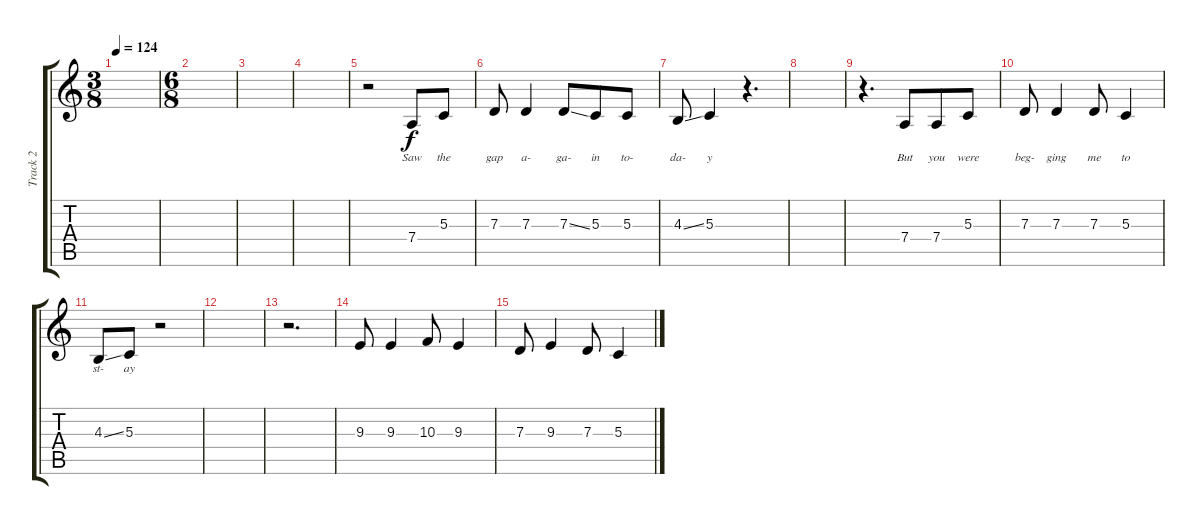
\track ("Track 2" "Track 2") {instrument cello}
\staff {score tabs}
\tuning (E4 B3 G3 D3 A2 E2) {hide}
\ts (3 8)
\tempo 124
\clef g2
\ks c
|
\ts (6 8)
|
|
|
r.2 7.4.8{lyrics (0 "Saw") lyrics (1 "") lyrics (2 "") lyrics (3 "") lyrics (4 "")} 5.3.8{lyrics (0 "the") lyrics (1 "") lyrics (2 "") lyrics (3 "") lyrics (4 "")} |
7.3.8{lyrics (0 "gap") lyrics (1 "") lyrics (2 "") lyrics (3 "") lyrics (4 "")} 7.3.4{lyrics (0 "a-") lyrics (1 "") lyrics (2 "") lyrics (3 "") lyrics (4 "")} 7.3{ss}.8{lyrics (0 "ga-") lyrics (1 "") lyrics (2 "") lyrics (3 "") lyrics (4 "")} 5.3.8{lyrics (0 "in") lyrics (1 "") lyrics (2 "") lyrics (3 "") lyrics (4 "")} 5.3.8{lyrics (0 "to-") lyrics (1 "") lyrics (2 "") lyrics (3 "") lyrics (4 "")} |
4.3{ss}.8{lyrics (0 "da-") lyrics (1 "") lyrics (2 "") lyrics (3 "") lyrics (4 "")} 5.3.4{lyrics (0 "y") lyrics (1 "") lyrics (2 "") lyrics (3 "") lyrics (4 "")} r.4{d} |
|
r.4{d} 7.4.8{lyrics (0 "But") lyrics (1 "") lyrics (2 "") lyrics (3 "") lyrics (4 "")} 7.4.8{lyrics (0 "you") lyrics (1 "") lyrics (2 "") lyrics (3 "") lyrics (4 "")} 5.3.8{lyrics (0 "were") lyrics (1 "") lyrics (2 "") lyrics (3 "") lyrics (4 "")} |
7.3.8{lyrics (0 "beg-") lyrics (1 "") lyrics (2 "") lyrics (3 "") lyrics (4 "")} 7.3.4{lyrics (0 "ging") lyrics (1 "") lyrics (2 "") lyrics (3 "") lyrics (4 "")} 7.3.8{lyrics (0 "me") lyrics (1 "") lyrics (2 "") lyrics (3 "") lyrics (4 "")} 5.3.4{lyrics (0 "to") lyrics (1 "") lyrics (2 "") lyrics (3 "") lyrics (4 "")} |
4.3{ss}.8{lyrics (0 "st-") lyrics (1 "") lyrics (2 "") lyrics (3 "") lyrics (4 "")} 5.3.8{lyrics (0 "ay") lyrics (1 "") lyrics (2 "") lyrics (3 "") lyrics (4 "")} r.2 |
|
r.2{d} |
9.3.8{lyrics (0 "") lyrics (1 "") lyrics (2 "") lyrics (3 "") lyrics (4 "")} 9.3.4{lyrics (0 "") lyrics (1 "") lyrics (2 "") lyrics (3 "") lyrics (4 "")} 10.3.8{lyrics (0 "") lyrics (1 "") lyrics (2 "") lyrics (3 "") lyrics (4 "")} 9.3.4{lyrics (0 "") lyrics (1 "") lyrics (2 "") lyrics (3 "") lyrics (4 "")} |
7.3.8{lyrics (0 "") lyrics (1 "") lyrics (2 "") lyrics (3 "") lyrics (4 "")} 9.3.4{lyrics (0 "") lyrics (1 "") lyrics (2 "") lyrics (3 "") lyrics (4 "")} 7.3.8{lyrics (0 "") lyrics (1 "") lyrics (2 "") lyrics (3 "") lyrics (4 "")} 5.3.4{lyrics (0 "") lyrics (1 "") lyrics (2 "") lyrics (3 "") lyrics (4 "")}
